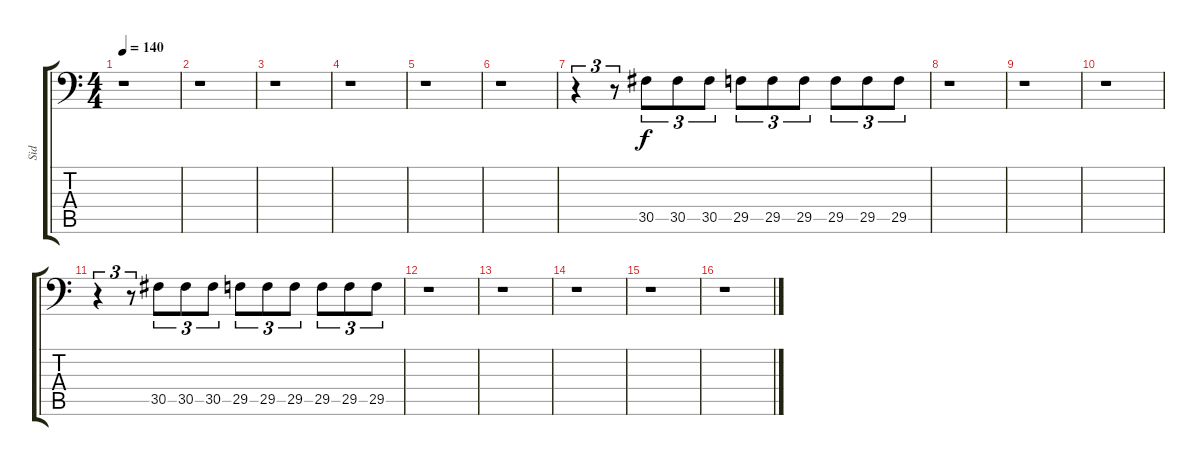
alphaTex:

\track ("Sid" "Sid") {instrument acousticgrandpiano}
\staff {score tabs}
\tuning (C-1 C-1 C-1 C-1 C-1 C-1) {hide}
\ts (4 4)
\tempo 140
\clef f4
\ks c
r.1{dy f} |
r.1 |
r.1 |
r.1 |
r.1 |
r.1 |
r.4{tu (3 2)} r.8{tu (3 2)} 30.5.8{tu (3 2)} 30.5.8{tu (3 2)} 30.5.8{tu (3 2)} 29.5.8{tu (3 2)} 29.5.8{tu (3 2)} 29.5.8{tu (3 2)} 29.5.8{tu (3 2)} 29.5.8{tu (3 2)} 29.5.8{tu (3 2)} |
r.1 |
r.1 |
r.1 |
r.4{tu (3 2)} r.8{tu (3 2)} 30.5.8{tu (3 2)} 30.5.8{tu (3 2)} 30.5.8{tu (3 2)} 29.5.8{tu (3 2)} 29.5.8{tu (3 2)} 29.5.8{tu (3 2)} 29.5.8{tu (3 2)} 29.5.8{tu (3 2)} 29.5.8{tu (3 2)} |
r.1 |
r.1 |
r.1 |
r.1 |
r.1
